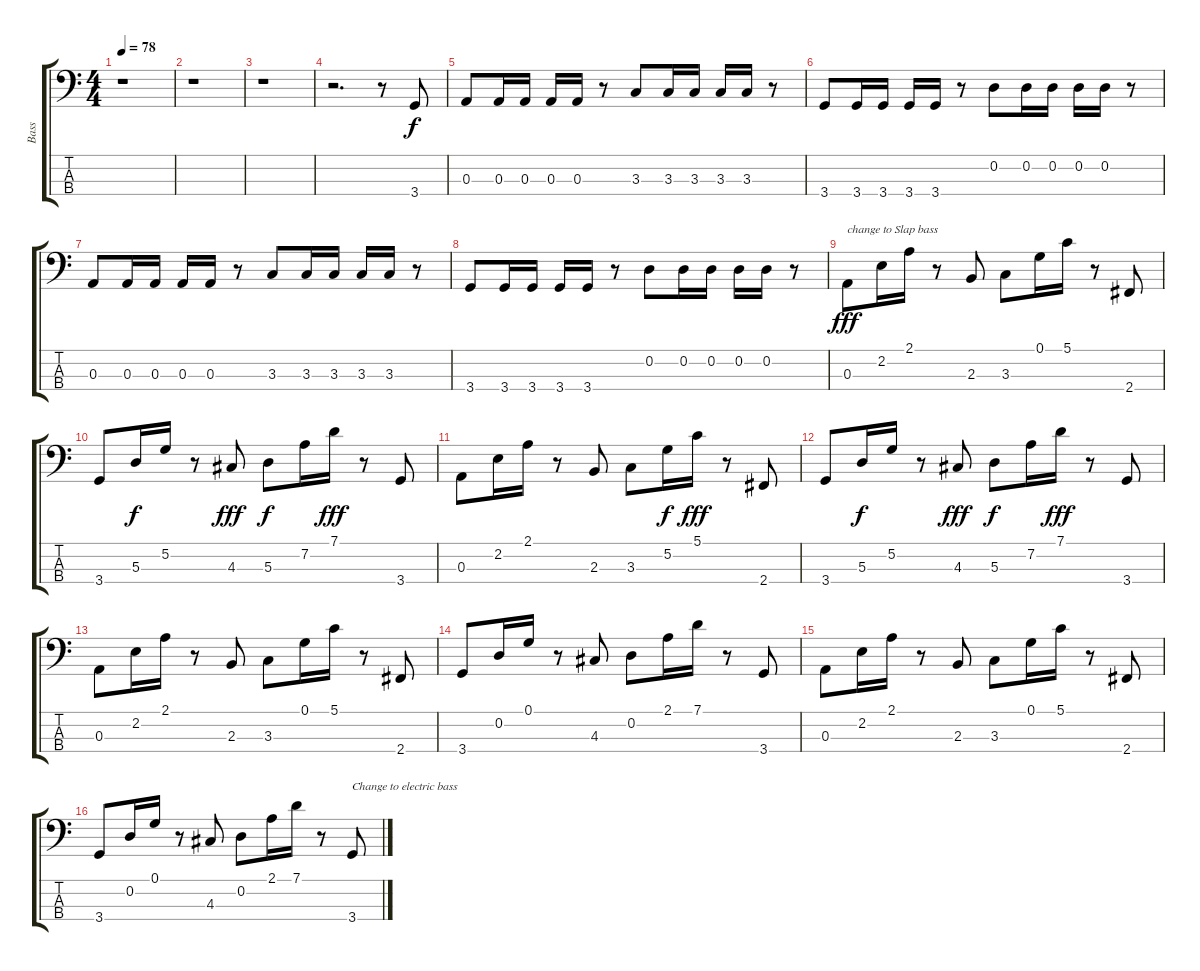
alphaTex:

\track ("Bass" "Bass") {instrument electricbassfinger}
\staff {score tabs}
\tuning (G2 D2 A1 E1) {hide}
\ts (4 4)
\tempo 78
\clef f4
\ks c
r.1{dy f instrument electricbassfinger} |
r.1 |
r.1 |
r.2{d} r.8 3.4.8 |
0.3.8 0.3.16 0.3.16 0.3.16 0.3.16 r.8 3.3.8 3.3.16 3.3.16 3.3.16 3.3.16 r.8 |
3.4.8 3.4.16 3.4.16 3.4.16 3.4.16 r.8 0.2.8 0.2.16 0.2.16 0.2.16 0.2.16 r.8 |
0.3.8 0.3.16 0.3.16 0.3.16 0.3.16 r.8 3.3.8 3.3.16 3.3.16 3.3.16 3.3.16 r.8 |
3.4.8 3.4.16 3.4.16 3.4.16 3.4.16 r.8 0.2.8 0.2.16 0.2.16 0.2.16 0.2.16 r.8 |
0.3.8{txt "change to Slap bass" dy fff instrument slapbass1} 2.2.16 2.1.16 r.8 2.3.8 3.3.8 0.1.16 5.1.16 r.8 2.4.8 |
3.4.8 5.3.16{dy f} 5.2.16 r.8 4.3.8{dy fff} 5.3.8{dy f} 7.2.16 7.1.16{dy fff} r.8 3.4.8 |
0.3.8 2.2.16 2.1.16 r.8 2.3.8 3.3.8 5.2.16{dy f} 5.1.16{dy fff} r.8 2.4.8 |
3.4.8 5.3.16{dy f} 5.2.16 r.8 4.3.8{dy fff} 5.3.8{dy f} 7.2.16 7.1.16{dy fff} r.8 3.4.8 |
0.3.8 2.2.16 2.1.16 r.8 2.3.8 3.3.8 0.1.16 5.1.16 r.8 2.4.8 |
3.4.8 0.2.16 0.1.16 r.8 4.3.8 0.2.8 2.1.16 7.1.16 r.8 3.4.8 |
0.3.8 2.2.16 2.1.16 r.8 2.3.8 3.3.8 0.1.16 5.1.16 r.8 2.4.8 |
3.4.8 0.2.16 0.1.16 r.8 4.3.8 0.2.8 2.1.16 7.1.16 r.8 3.4.8{txt "Change to electric bass" instrument electricbassfinger}
